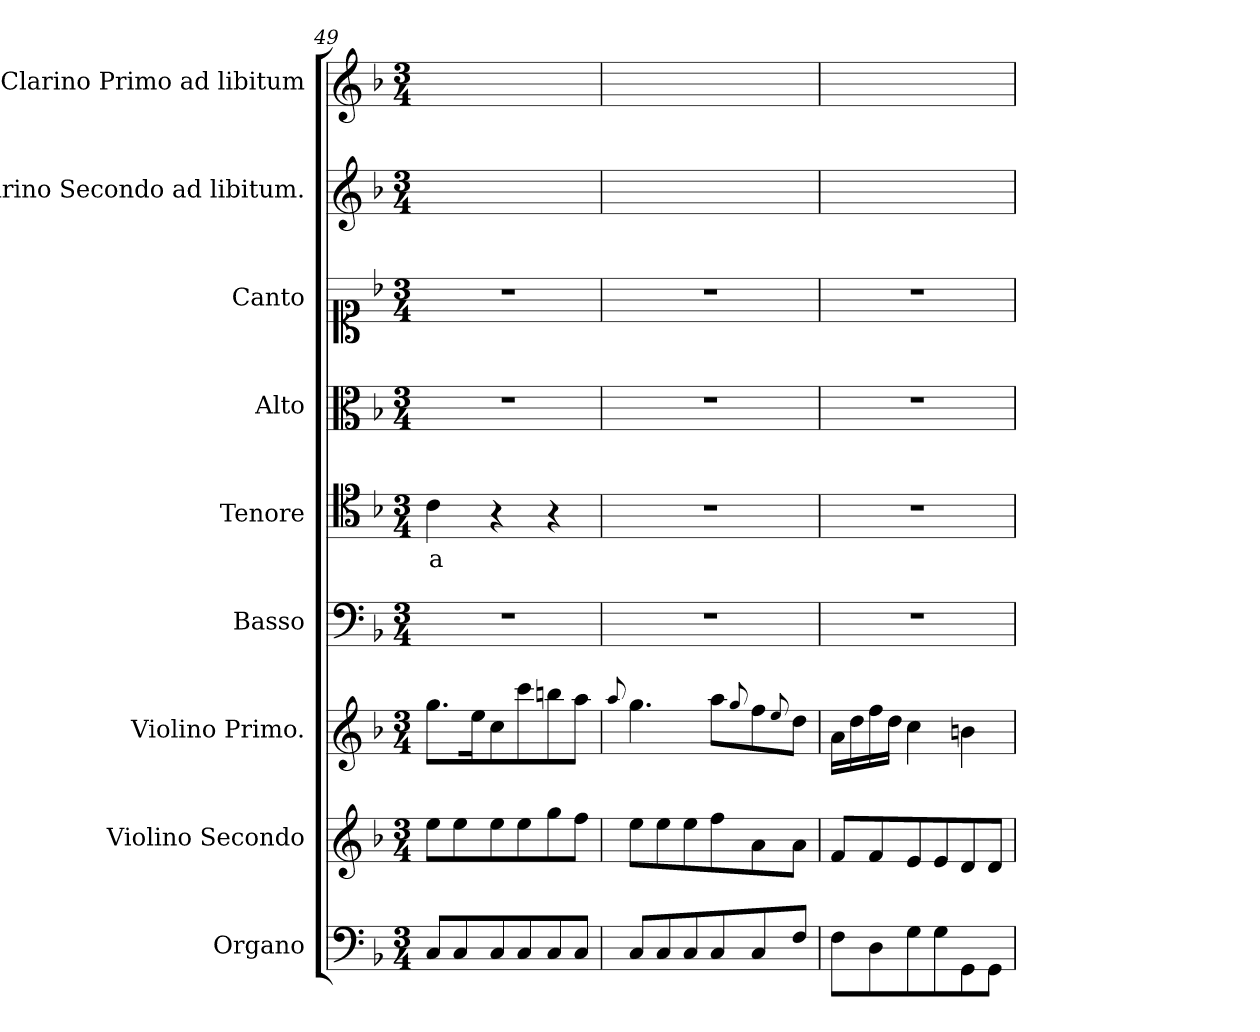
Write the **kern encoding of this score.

**kern	**kern	**kern	**kern	**kern	**text	**kern	**kern	**kern	**kern
*part9	*part8	*part7	*part6	*part5	*part5	*part4	*part3	*part2	*part1
*staff9	*staff8	*staff7	*staff6	*staff5	*staff5	*staff4	*staff3	*staff2	*staff1
*I"Organo	*I"Violino Secondo	*I"Violino Primo.	*I"Basso	*I"Tenore	*	*I"Alto	*I"Canto	*I"Clarino Secondo ad libitum.	*I"Clarino Primo ad libitum
*I'org	*	*I'vl I	*I'B	*I'T	*	*I'A	*I'C	*I'clno II	*I'clno I
*clefF4	*clefG2	*clefG2	*clefF4	*clefC4	*	*clefC3	*clefC1	*clefG2	*clefG2
*k[b-]	*k[b-]	*k[b-]	*k[b-]	*k[b-]	*	*k[b-]	*k[b-]	*k[b-]	*k[b-]
*F:	*F:	*F:	*F:	*F:	*	*F:	*F:	*F:	*F:
*M3/4	*M3/4	*M3/4	*M3/4	*M3/4	*	*M3/4	*M3/4	*M3/4	*M3/4
=49	=49	=49	=49	=49	=49	=49	=49	=49	=49
8C/L	8ee\L	8.gg\L	2.r	4c\	-a	2.r	2.r	2.ryy	2.ryy
8C/	8ee\	.	.	.	.	.	.	.	.
.	.	16ee\K	.	.	.	.	.	.	.
8C/	8ee\	8cc\	.	4r	.	.	.	.	.
8C/	8ee\	8ccc\	.	.	.	.	.	.	.
8C/	8gg\	8bbn\	.	4r	.	.	.	.	.
8C/J	8ff\J	8aa\J	.	.	.	.	.	.	.
=50	=50	=50	=50	=50	=50	=50	=50	=50	=50
.	.	8qqaa/	.	.	.	.	.	.	.
8C/L	8ee\L	4.gg\	2.r	2.r	.	2.r	2.r	2.ryy	2.ryy
8C/	8ee\	.	.	.	.	.	.	.	.
8C/	8ee\	.	.	.	.	.	.	.	.
8C/	8ff\	8aa\L	.	.	.	.	.	.	.
.	.	8qqgg/	.	.	.	.	.	.	.
8C/	8a\	8ff\	.	.	.	.	.	.	.
.	.	8qqee/	.	.	.	.	.	.	.
8F/J	8a\J	8dd\J	.	.	.	.	.	.	.
=51	=51	=51	=51	=51	=51	=51	=51	=51	=51
8F\L	8f/L	16a\LL	2.r	2.r	.	2.r	2.r	2.ryy	2.ryy
.	.	16dd\	.	.	.	.	.	.	.
8D\	8f/	16ff\	.	.	.	.	.	.	.
.	.	16dd\JJ	.	.	.	.	.	.	.
8G\	8e/	4cc\	.	.	.	.	.	.	.
8G\	8e/	.	.	.	.	.	.	.	.
8GG/	8d/	4bn\	.	.	.	.	.	.	.
8GG/J	8d/J	.	.	.	.	.	.	.	.
=	=	=	=	=	=	=	=	=	=
*-	*-	*-	*-	*-	*-	*-	*-	*-	*-
